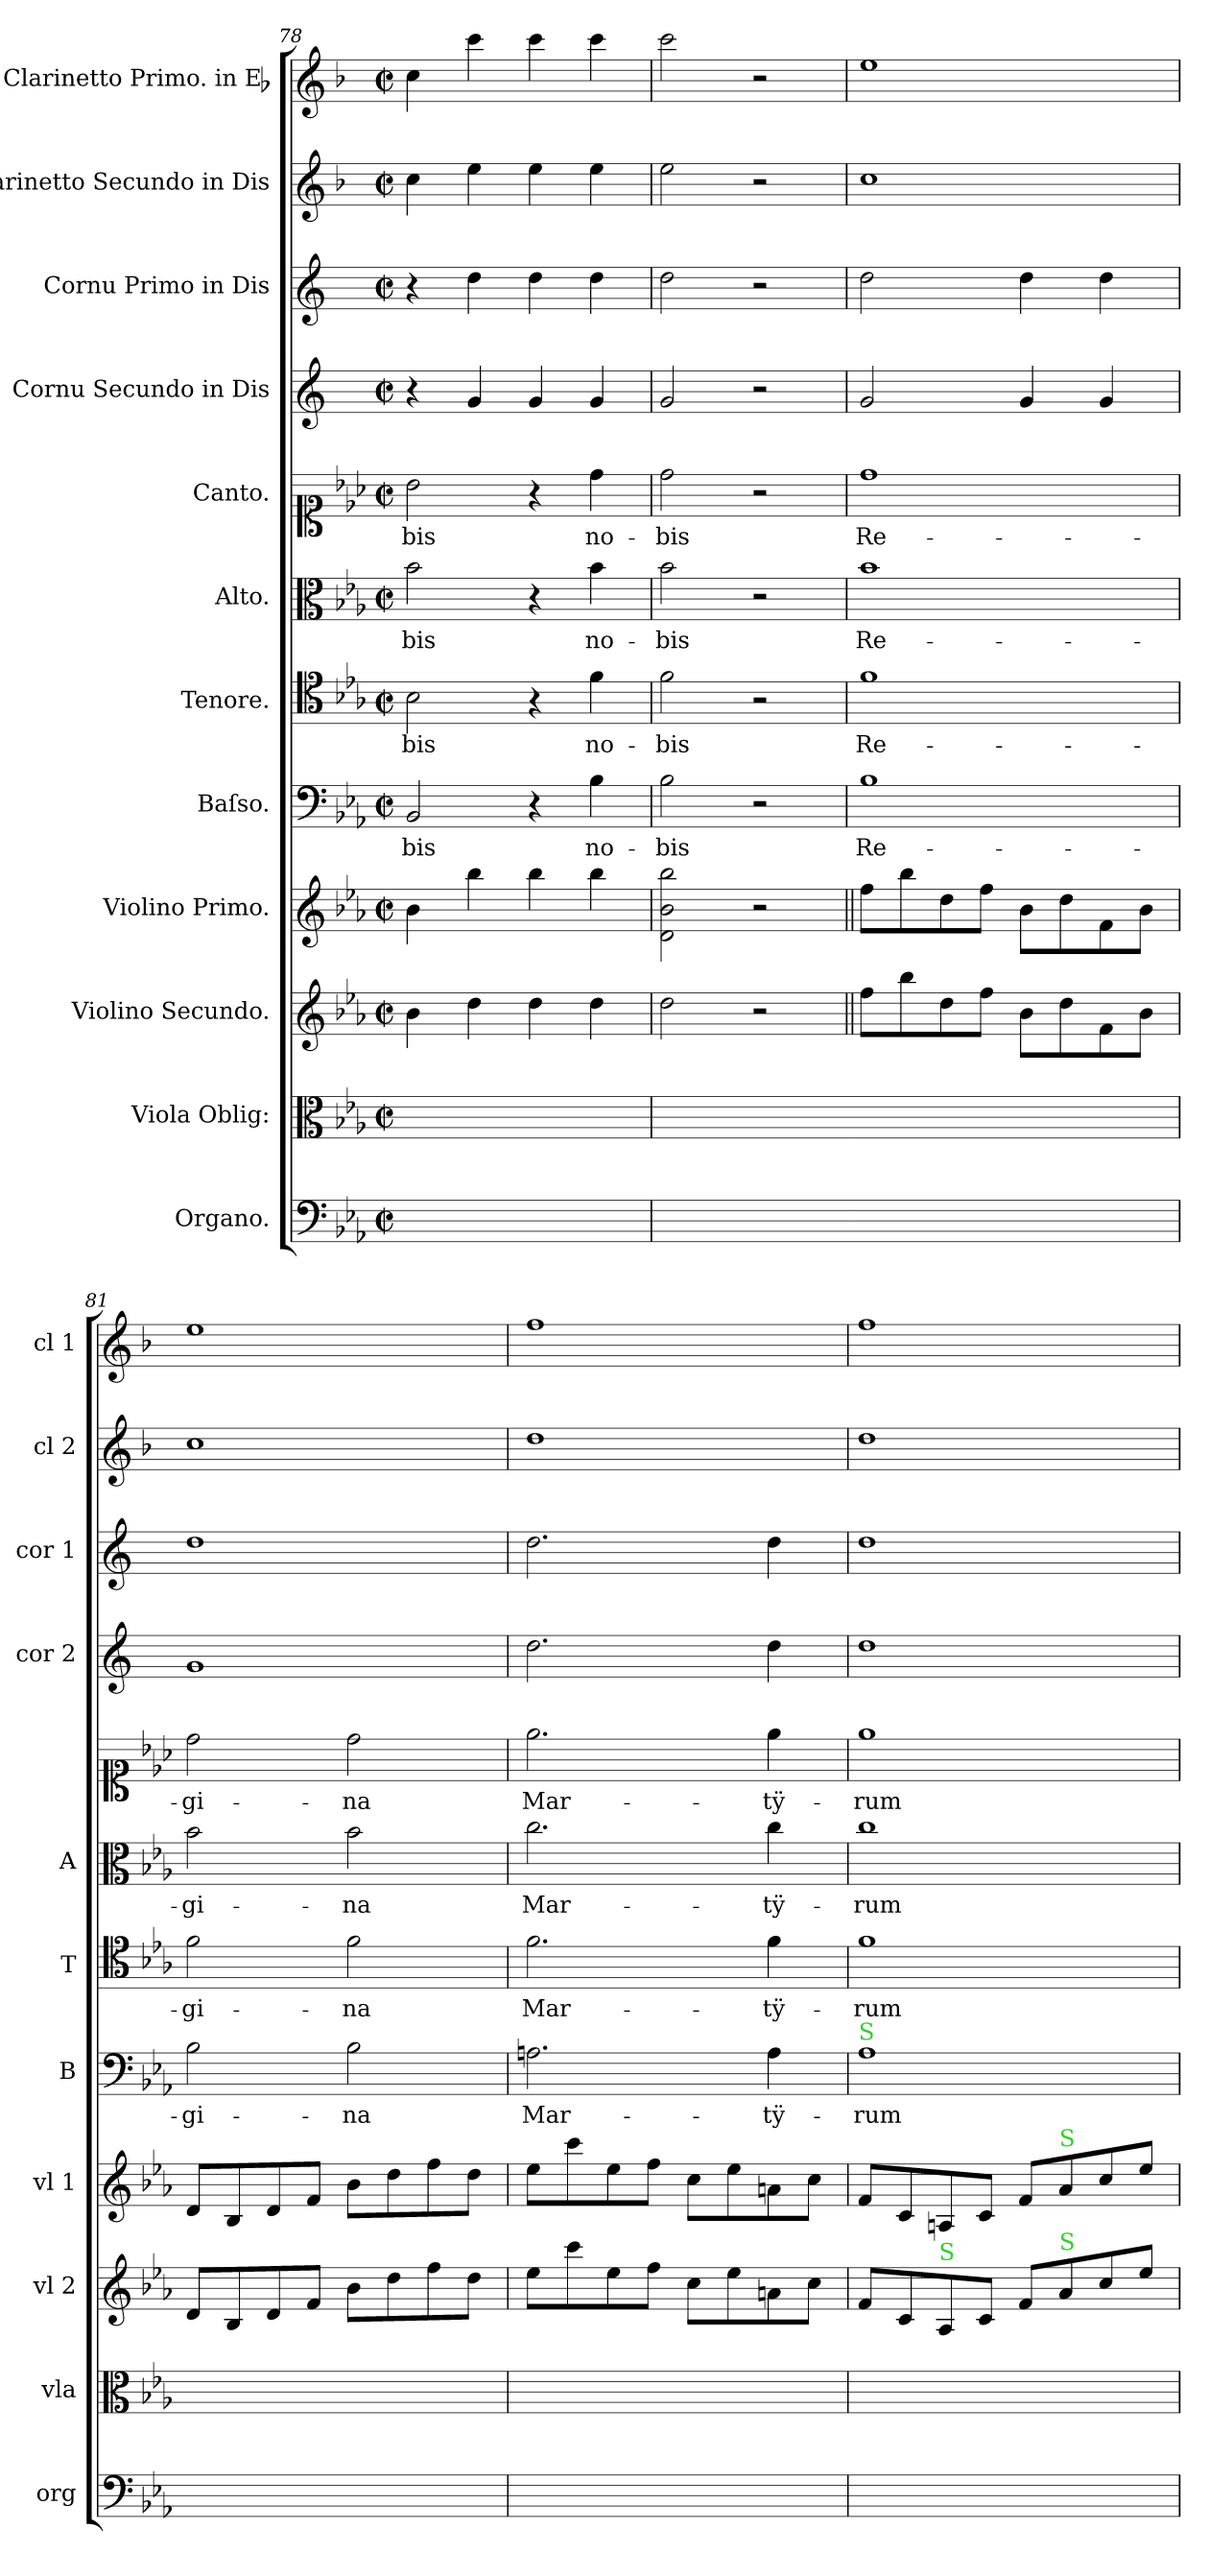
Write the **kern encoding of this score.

**kern	**kern	**kern	**kern	**kern	**text	**kern	**text	**kern	**text	**kern	**text	**kern	**kern	**kern	**kern
*part12	*part11	*part10	*part9	*part8	*part8	*part7	*part7	*part6	*part6	*part5	*part5	*part4	*part3	*part2	*part1
*staff12	*staff11	*staff10	*staff9	*staff8	*staff8	*staff7	*staff7	*staff6	*staff6	*staff5	*staff5	*staff4	*staff3	*staff2	*staff1
*I"Organo.	*I"Viola Oblig:	*I"Violino Secundo.	*I"Violino Primo.	*I"Baſso.	*	*I"Tenore.	*	*I"Alto.	*	*I"Canto.	*	*I"Cornu Secundo in Dis	*I"Cornu Primo in Dis	*I"Clarinetto Secundo in Dis	*I"Clarinetto Primo. in Eb
*I'org	*I'vla	*I'vl 2	*I'vl 1	*I'B	*	*I'T	*	*I'A	*	*	*	*I'cor 2	*I'cor 1	*I'cl 2	*I'cl 1
*clefF4	*clefC3	*clefG2	*clefG2	*clefF4	*	*clefC4	*	*clefC3	*	*clefC1	*	*clefG2	*clefG2	*clefG2	*clefG2
*	*	*	*	*	*	*	*	*	*	*	*	*ITrd5c9	*ITrd5c9	*ITrd1c2	*ITrd1c2
*k[b-e-a-]	*k[b-e-a-]	*k[b-e-a-]	*k[b-e-a-]	*k[b-e-a-]	*	*k[b-e-a-]	*	*k[b-e-a-]	*	*k[b-e-a-]	*	*k[b-e-a-]	*k[b-e-a-]	*k[b-e-a-]	*k[b-e-a-]
*E-:	*E-:	*E-:	*E-:	*E-:	*	*E-:	*	*E-:	*	*E-:	*	*E-:	*E-:	*E-:	*E-:
*M2/2	*M2/2	*M2/2	*M2/2	*M2/2	*	*M2/2	*	*M2/2	*	*M2/2	*	*M2/2	*M2/2	*M2/2	*M2/2
*met(c|)	*met(c|)	*met(c|)	*met(c|)	*met(c|)	*	*met(c|)	*	*met(c|)	*	*met(c|)	*	*met(c|)	*met(c|)	*met(c|)	*met(c|)
=78	=78	=78	=78	=78	=78	=78	=78	=78	=78	=78	=78	=78	=78	=78	=78
1ryy	1ryy	4b-\	4b-\	2BB-/	-bis	2B-\	-bis	2b-\	-bis	2b-\	-bis	4r	4r	4b-\	4b-\
.	.	4dd\	4bb-\	.	.	.	.	.	.	.	.	4B-/	4f\	4dd\	4bb-\
.	.	4dd\	4bb-\	4r	.	4r	.	4r	.	4r	.	4B-/	4f\	4dd\	4bb-\
.	.	4dd\	4bb-\	4B-\	no-	4f\	no-	4b-\	no-	4dd\	no-	4B-/	4f\	4dd\	4bb-\
=79	=79	=79	=79	=79	=79	=79	=79	=79	=79	=79	=79	=79	=79	=79	=79
1ryy	1ryy	2dd\	2d\ 2b-\ 2bb-\	2B-\	-bis	2f\	-bis	2b-\	-bis	2dd\	-bis	2B-/	2f\	2dd\	2bb-\
.	.	2r	2r	2r	.	2r	.	2r	.	2r	.	2r	2r	2r	2r
=80	=80	=80||	=80||	=80	=80	=80	=80	=80	=80	=80	=80	=80	=80	=80	=80
1ryy	1ryy	8ff\L	8ff\L	1B-\	Re-	1f\	Re-	1b-\	Re-	1dd\	Re-	2B-/	2f\	1b-\	1dd\
.	.	8bb-\	8bb-\	.	.	.	.	.	.	.	.	.	.	.	.
.	.	8dd\	8dd\	.	.	.	.	.	.	.	.	.	.	.	.
.	.	8ff\J	8ff\J	.	.	.	.	.	.	.	.	.	.	.	.
.	.	8b-\L	8b-\L	.	.	.	.	.	.	.	.	4B-/	4f\	.	.
.	.	8dd\	8dd\	.	.	.	.	.	.	.	.	.	.	.	.
.	.	8f\	8f\	.	.	.	.	.	.	.	.	4B-/	4f\	.	.
.	.	8b-\J	8b-\J	.	.	.	.	.	.	.	.	.	.	.	.
=81	=81	=81	=81	=81	=81	=81	=81	=81	=81	=81	=81	=81	=81	=81	=81
1ryy	1ryy	8d/L	8d/L	2B-\	-gi-	2f\	-gi-	2b-\	-gi-	2dd\	-gi-	1B-/	1f/	1b-\	1dd\
.	.	8B-/	8B-/	.	.	.	.	.	.	.	.	.	.	.	.
.	.	8d/	8d/	.	.	.	.	.	.	.	.	.	.	.	.
.	.	8f/J	8f/J	.	.	.	.	.	.	.	.	.	.	.	.
.	.	8b-\L	8b-\L	2B-\	-na	2f\	-na	2b-\	-na	2dd\	-na	.	.	.	.
.	.	8dd\	8dd\	.	.	.	.	.	.	.	.	.	.	.	.
.	.	8ff\	8ff\	.	.	.	.	.	.	.	.	.	.	.	.
.	.	8dd\J	8dd\J	.	.	.	.	.	.	.	.	.	.	.	.
=82	=82	=82	=82	=82	=82	=82	=82	=82	=82	=82	=82	=82	=82	=82	=82
1ryy	1ryy	8ee-\L	8ee-\L	2.An\	Mar-	2.f\	Mar-	2.cc\	Mar-	2.ee-\	Mar-	2.f\	2.f\	1cc\	1ee-\
.	.	8ccc\	8ccc\	.	.	.	.	.	.	.	.	.	.	.	.
.	.	8ee-\	8ee-\	.	.	.	.	.	.	.	.	.	.	.	.
.	.	8ff\J	8ff\J	.	.	.	.	.	.	.	.	.	.	.	.
.	.	8cc\L	8cc\L	.	.	.	.	.	.	.	.	.	.	.	.
.	.	8ee-\	8ee-\	.	.	.	.	.	.	.	.	.	.	.	.
.	.	8an\	8an\	4A\	-tÿ-	4f\	-tÿ-	4cc\	-tÿ-	4ee-\	-tÿ-	4f\	4f\	.	.
.	.	8cc\J	8cc\J	.	.	.	.	.	.	.	.	.	.	.	.
=83	=83	=83	=83	=83	=83	=83	=83	=83	=83	=83	=83	=83	=83	=83	=83
!	!	!	!	!LO:TX:a:color=limegreen:t=S	!	!	!	!	!	!	!	!	!	!	!
1ryy	1ryy	8f/L	8f/L	1A-\	-rum	1f\	-rum	1cc\	-rum	1ee-\	-rum	1f/	1f/	1cc\	1ee-\
.	.	8c/	8c/	.	.	.	.	.	.	.	.	.	.	.	.
!	!	!LO:TX:a:color=limegreen:t=S	!	!	!	!	!	!	!	!	!	!	!	!	!
.	.	8A-/	8An/	.	.	.	.	.	.	.	.	.	.	.	.
.	.	8c/J	8c/J	.	.	.	.	.	.	.	.	.	.	.	.
.	.	8f/L	8f/L	.	.	.	.	.	.	.	.	.	.	.	.
!	!	!	!LO:TX:a:color=limegreen:t=S	!	!	!	!	!	!	!	!	!	!	!	!
!	!	!LO:TX:a:color=limegreen:t=S	!	!	!	!	!	!	!	!	!	!	!	!	!
.	.	8a-/	8a-/	.	.	.	.	.	.	.	.	.	.	.	.
.	.	8cc/	8cc/	.	.	.	.	.	.	.	.	.	.	.	.
.	.	8ee-/J	8ee-/J	.	.	.	.	.	.	.	.	.	.	.	.
=	=	=	=	=	=	=	=	=	=	=	=	=	=	=	=
*-	*-	*-	*-	*-	*-	*-	*-	*-	*-	*-	*-	*-	*-	*-	*-
